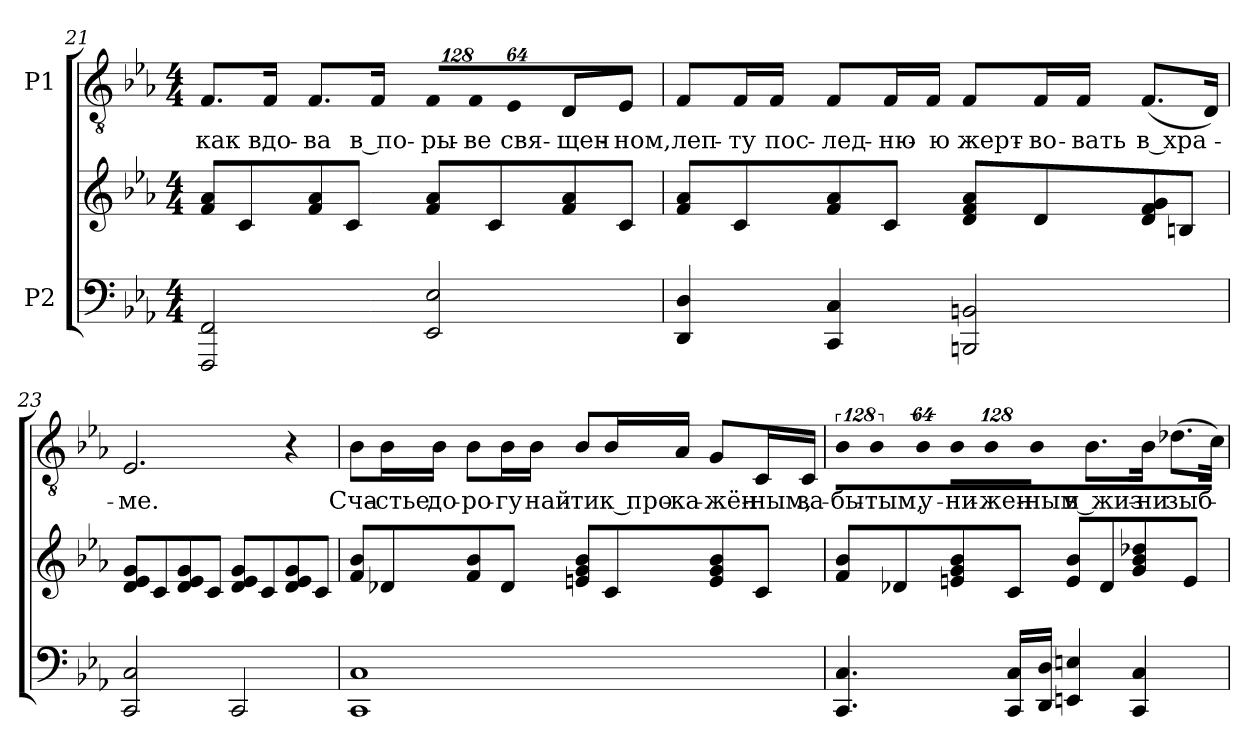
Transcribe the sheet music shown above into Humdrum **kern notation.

**kern	**kern	**kern	**text
*part2	*part2	*part1	*part1
*staff3	*staff2	*staff1	*staff1
*I"P2	*	*I"P1	*
*clefF4	*clefG2	*clefGv2	*
*	*	*ITrd7c12	*
*k[b-e-a-]	*k[b-e-a-]	*k[b-e-a-]	*
*c:	*c:	*c:	*
*M4/4	*M4/4	*M4/4	*
=21	=21	=21	=21
!	!	!	!LO:LY:b:color=#000000
2FFFi/ 2FFi	8fi/ 8a-iL	8.FFi/L	как
.	8ci/	.	.
!	!	!	!LO:LY:b:color=#000000
.	.	16FFi/Jk	вдо-
!	!	!	!LO:LY:b:color=#000000
.	8fi/ 8a-i	8.FFi/L	-ва
.	8ci/J	.	.
!	!	!	!LO:LY:b:color=#000000
.	.	16FFi/Jk	в по-
*	*	*Xbrackettup	*
!	!	!LO:N:vis=8	!
!	!	!	!LO:LY:b:color=#000000
2EE-i/ 2E-i	8fi/ 8a-iL	1024%85FFi/L	-ры-
!	!	!LO:N:vis=8	!
!	!	!	!LO:LY:b:color=#000000
.	.	1024%85FFi/	-ве
.	8ci/	.	.
!	!	!LO:N:vis=8	!
!	!	!	!LO:LY:b:color=#000000
.	.	512%43EE-i/J	свя-
!	!	!	!LO:LY:b:color=#000000
.	8fi/ 8a-i	8DDi/L	-щен-
!	!	!	!LO:LY:b:color=#000000
.	8ci/J	8EE-i/J	-ном,
!!LO:LB:g=z
=22	=22	=22	=22
!	!	!	!LO:LY:b:color=#000000
4DDi/ 4Di	8fi/ 8a-iL	8FFi/L	леп-
!	!	!	!LO:LY:b:color=#000000
.	8ci/	16FFi/L	-ту
!	!	!	!LO:LY:b:color=#000000
.	.	16FFi/JJ	пос-
!	!	!	!LO:LY:b:color=#000000
4CCi/ 4Ci	8fi/ 8a-i	8FFi/L	-лед-
!	!	!	!LO:LY:b:color=#000000
.	8ci/J	16FFi/L	-ню-
!	!	!	!LO:LY:b:color=#000000
.	.	16FFi/JJ	-ю
!	!	!	!LO:LY:b:color=#000000
2BBBni/ 2BBni	8di/ 8fi 8a-iL	8FFi/L	жерт-
!	!	!	!LO:LY:b:color=#000000
.	8di/	16FFi/L	-во-
!	!	!	!LO:LY:b:color=#000000
.	.	16FFi/JJ	-вать
!	!	!	!LO:LY:b:color=#000000
.	8di/ 8fi 8gi	(8.FFi/L	в хра-
.	8Bni/J	.	.
.	.	16DDi/Jk)	.
=23	=23	=23	=23
!	!	!	!LO:LY:b:color=#000000
2CCi/ 2Ci	8di/ 8e-i 8giL	2.EE-i/	-ме.
.	8ci/	.	.
.	8di/ 8e-i 8gi	.	.
.	8ci/J	.	.
2CCi/	8di/ 8e-i 8giL	.	.
.	8ci/	.	.
.	8di/ 8e-i 8gi	4r	.
.	8ci/J	.	.
!!LO:LB:g=z
=24	=24	=24	=24
!	!	!	!LO:LY:b:color=#000000
1CCi 1Ci	8fi/ 8b-iL	8BB-i\L	Сча-
!	!	!	!LO:LY:b:color=#000000
.	8d-Xi/	16BB-i\L	-стье
!	!	!	!LO:LY:b:color=#000000
.	.	16BB-i\JJ	до-
!	!	!	!LO:LY:b:color=#000000
.	8fi/ 8b-i	8BB-i\L	-ро-
!	!	!	!LO:LY:b:color=#000000
.	8d-i/J	16BB-i\L	-гу
!	!	!	!LO:LY:b:color=#000000
.	.	16BB-i\JJ	най-
!	!	!	!LO:LY:b:color=#000000
.	8eni/ 8gi 8b-iL	8BB-i/L	-ти
!	!	!	!LO:LY:b:color=#000000
.	8ci/	16BB-i/L	к про-
!	!	!	!LO:LY:b:color=#000000
.	.	16AA-i/JJ	-ка-
!	!	!	!LO:LY:b:color=#000000
.	8ei/ 8gi 8b-i	8GGi/L	-жён-
!	!	!	!LO:LY:b:color=#000000
.	8ci/J	16CCi/L	-ным,
!	!	!	!LO:LY:b:color=#000000
.	.	16CCi/JJ	за-
=25	=25	=25	=25
*	*	*brackettup	*
!	!	!LO:N:vis=8	!
!	!	!	!LO:LY:b:color=#000000
4.CCi/ 4.Ci	8fi/ 8b-iL	1024%85BB-i\L	-бы-
!	!	!LO:N:vis=8	!
!	!	!	!LO:LY:b:color=#000000
.	.	1024%85BB-i\	-тым,
.	8d-Xi/	.	.
!	!	!LO:N:vis=8	!
!	!	!	!LO:LY:b:color=#000000
.	.	512%43BB-i\J	у-
!	!	!LO:N:vis=8	!
!	!	!	!LO:LY:b:color=#000000
.	8eni/ 8gi 8b-i	1024%85BB-i\L	-ни-
!	!	!LO:N:vis=8	!
!	!	!	!LO:LY:b:color=#000000
.	.	1024%85BB-i\	-жен-
16CCi/ 16CiLL	8ci/J	.	.
!	!	!LO:N:vis=8	!
!	!	!	!LO:LY:b:color=#000000
.	.	512%43BB-i\J	-ным
16DDi/ 16DiJJ	.	.	.
!	!	!	!LO:LY:b:color=#000000
4EEni/ 4Eni	8ei/ 8b-iL	8.BB-i\L	в жиз-
.	8d-i/	.	.
!	!	!	!LO:LY:b:color=#000000
.	.	16BB-i\Jk	-ни
!	!	!	!LO:LY:b:color=#000000
4CCi/ 4Ci	8gi/ 8b-i 8dd-Xi	(8.D-Xi\L	зыб-
.	8ei/J	.	.
.	.	16Ci\Jk)	.
=	=	=	=
*-	*-	*-	*-
